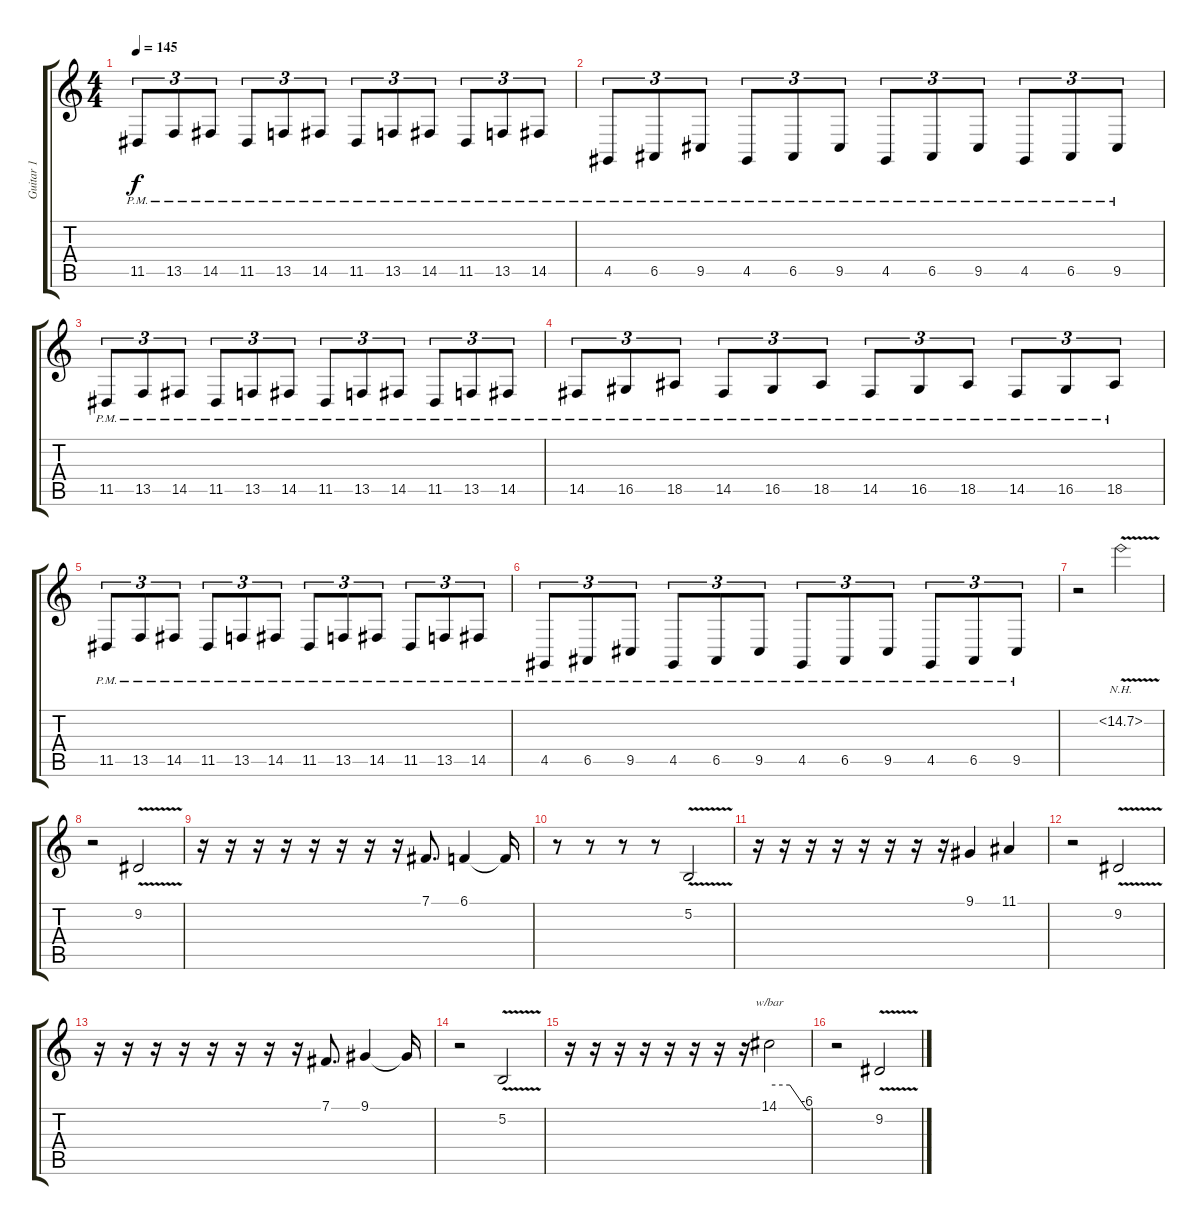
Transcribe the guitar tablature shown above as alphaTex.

\track ("Guitar 1" "Guitar 1") {instrument synthbrass1}
\staff {score tabs}
\tuning (B3 Gb3 D3 A2 E2 B1) {hide}
\ts (4 4)
\tempo 145
\clef g2
\ks c
11.5{pm}.8{tu (3 2) dy f} 13.5{pm}.8{tu (3 2)} 14.5{pm}.8{tu (3 2)} 11.5{pm}.8{tu (3 2)} 13.5{pm}.8{tu (3 2)} 14.5{pm}.8{tu (3 2)} 11.5{pm}.8{tu (3 2)} 13.5{pm}.8{tu (3 2)} 14.5{pm}.8{tu (3 2)} 11.5{pm}.8{tu (3 2)} 13.5{pm}.8{tu (3 2)} 14.5{pm}.8{tu (3 2)} |
4.5{pm}.8{tu (3 2)} 6.5{pm}.8{tu (3 2)} 9.5{pm}.8{tu (3 2)} 4.5{pm}.8{tu (3 2)} 6.5{pm}.8{tu (3 2)} 9.5{pm}.8{tu (3 2)} 4.5{pm}.8{tu (3 2)} 6.5{pm}.8{tu (3 2)} 9.5{pm}.8{tu (3 2)} 4.5{pm}.8{tu (3 2)} 6.5{pm}.8{tu (3 2)} 9.5{pm}.8{tu (3 2)} |
11.5{pm}.8{tu (3 2)} 13.5{pm}.8{tu (3 2)} 14.5{pm}.8{tu (3 2)} 11.5{pm}.8{tu (3 2)} 13.5{pm}.8{tu (3 2)} 14.5{pm}.8{tu (3 2)} 11.5{pm}.8{tu (3 2)} 13.5{pm}.8{tu (3 2)} 14.5{pm}.8{tu (3 2)} 11.5{pm}.8{tu (3 2)} 13.5{pm}.8{tu (3 2)} 14.5{pm}.8{tu (3 2)} |
14.5{pm}.8{tu (3 2)} 16.5{pm}.8{tu (3 2)} 18.5{pm}.8{tu (3 2)} 14.5{pm}.8{tu (3 2)} 16.5{pm}.8{tu (3 2)} 18.5{pm}.8{tu (3 2)} 14.5{pm}.8{tu (3 2)} 16.5{pm}.8{tu (3 2)} 18.5{pm}.8{tu (3 2)} 14.5{pm}.8{tu (3 2)} 16.5{pm}.8{tu (3 2)} 18.5{pm}.8{tu (3 2)} |
11.5{pm}.8{tu (3 2)} 13.5{pm}.8{tu (3 2)} 14.5{pm}.8{tu (3 2)} 11.5{pm}.8{tu (3 2)} 13.5{pm}.8{tu (3 2)} 14.5{pm}.8{tu (3 2)} 11.5{pm}.8{tu (3 2)} 13.5{pm}.8{tu (3 2)} 14.5{pm}.8{tu (3 2)} 11.5{pm}.8{tu (3 2)} 13.5{pm}.8{tu (3 2)} 14.5{pm}.8{tu (3 2)} |
4.5{pm}.8{tu (3 2)} 6.5{pm}.8{tu (3 2)} 9.5{pm}.8{tu (3 2)} 4.5{pm}.8{tu (3 2)} 6.5{pm}.8{tu (3 2)} 9.5{pm}.8{tu (3 2)} 4.5{pm}.8{tu (3 2)} 6.5{pm}.8{tu (3 2)} 9.5{pm}.8{tu (3 2)} 4.5{pm}.8{tu (3 2)} 6.5{pm}.8{tu (3 2)} 9.5{pm}.8{tu (3 2)} |
r.2 14.2{nh v}.2 |
r.2 9.2{v}.2 |
r.16 r.16 r.16 r.16 r.16 r.16 r.16 r.16 7.1.8{d} 6.1.4 6.1{t}.16 |
r.8 r.8 r.8 r.8 5.2{v}.2 |
r.16 r.16 r.16 r.16 r.16 r.16 r.16 r.16 9.1.4 11.1.4 |
r.2 9.2{v}.2 |
r.16 r.16 r.16 r.16 r.16 r.16 r.16 r.16 7.1.8{d} 9.1.4 9.1{t}.16 |
r.2 5.2{v}.2 |
r.16 r.16 r.16 r.16 r.16 r.16 r.16 r.16 14.1.2{tbe (custom default 0 0 30 0 55 -24 60 -24)} |
r.2 9.2{v}.2
